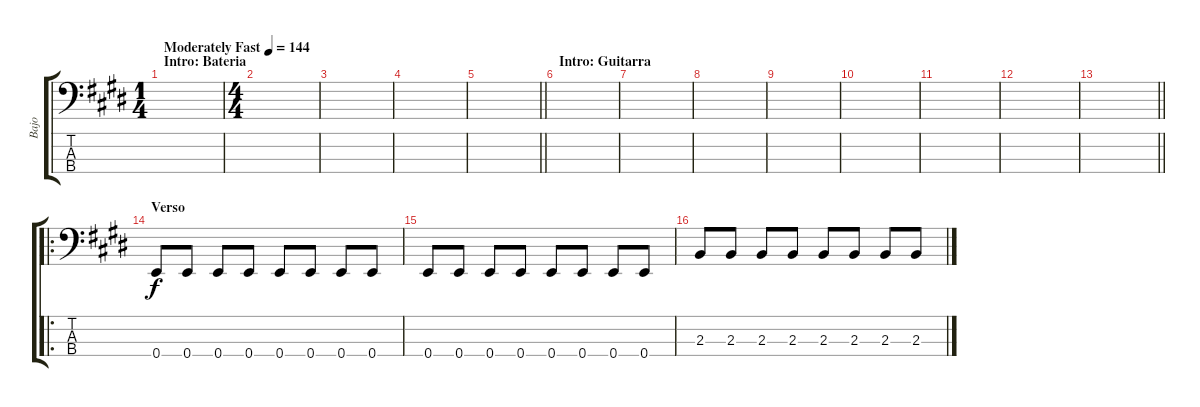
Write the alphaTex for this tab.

\track ("Bajo" "Bajo") {instrument electricbassfinger}
\staff {score tabs}
\tuning (G2 D2 A1 E1) {hide}
\ts (1 4)
\section ("" "Intro: Bateria ")
\tempo (144 "Moderately Fast")
\clef f4
\ks e
|
\ts (4 4)
|
|
|
\barLineRight lightlight
|
\section ("" "Intro: Guitarra")
|
|
|
|
|
|
|
\barLineRight lightlight
|
\ro
\section ("" "Verso")
0.4.8 0.4.8 0.4.8 0.4.8 0.4.8 0.4.8 0.4.8 0.4.8 |
0.4.8 0.4.8 0.4.8 0.4.8 0.4.8 0.4.8 0.4.8 0.4.8 |
2.3.8 2.3.8 2.3.8 2.3.8 2.3.8 2.3.8 2.3.8 2.3.8
